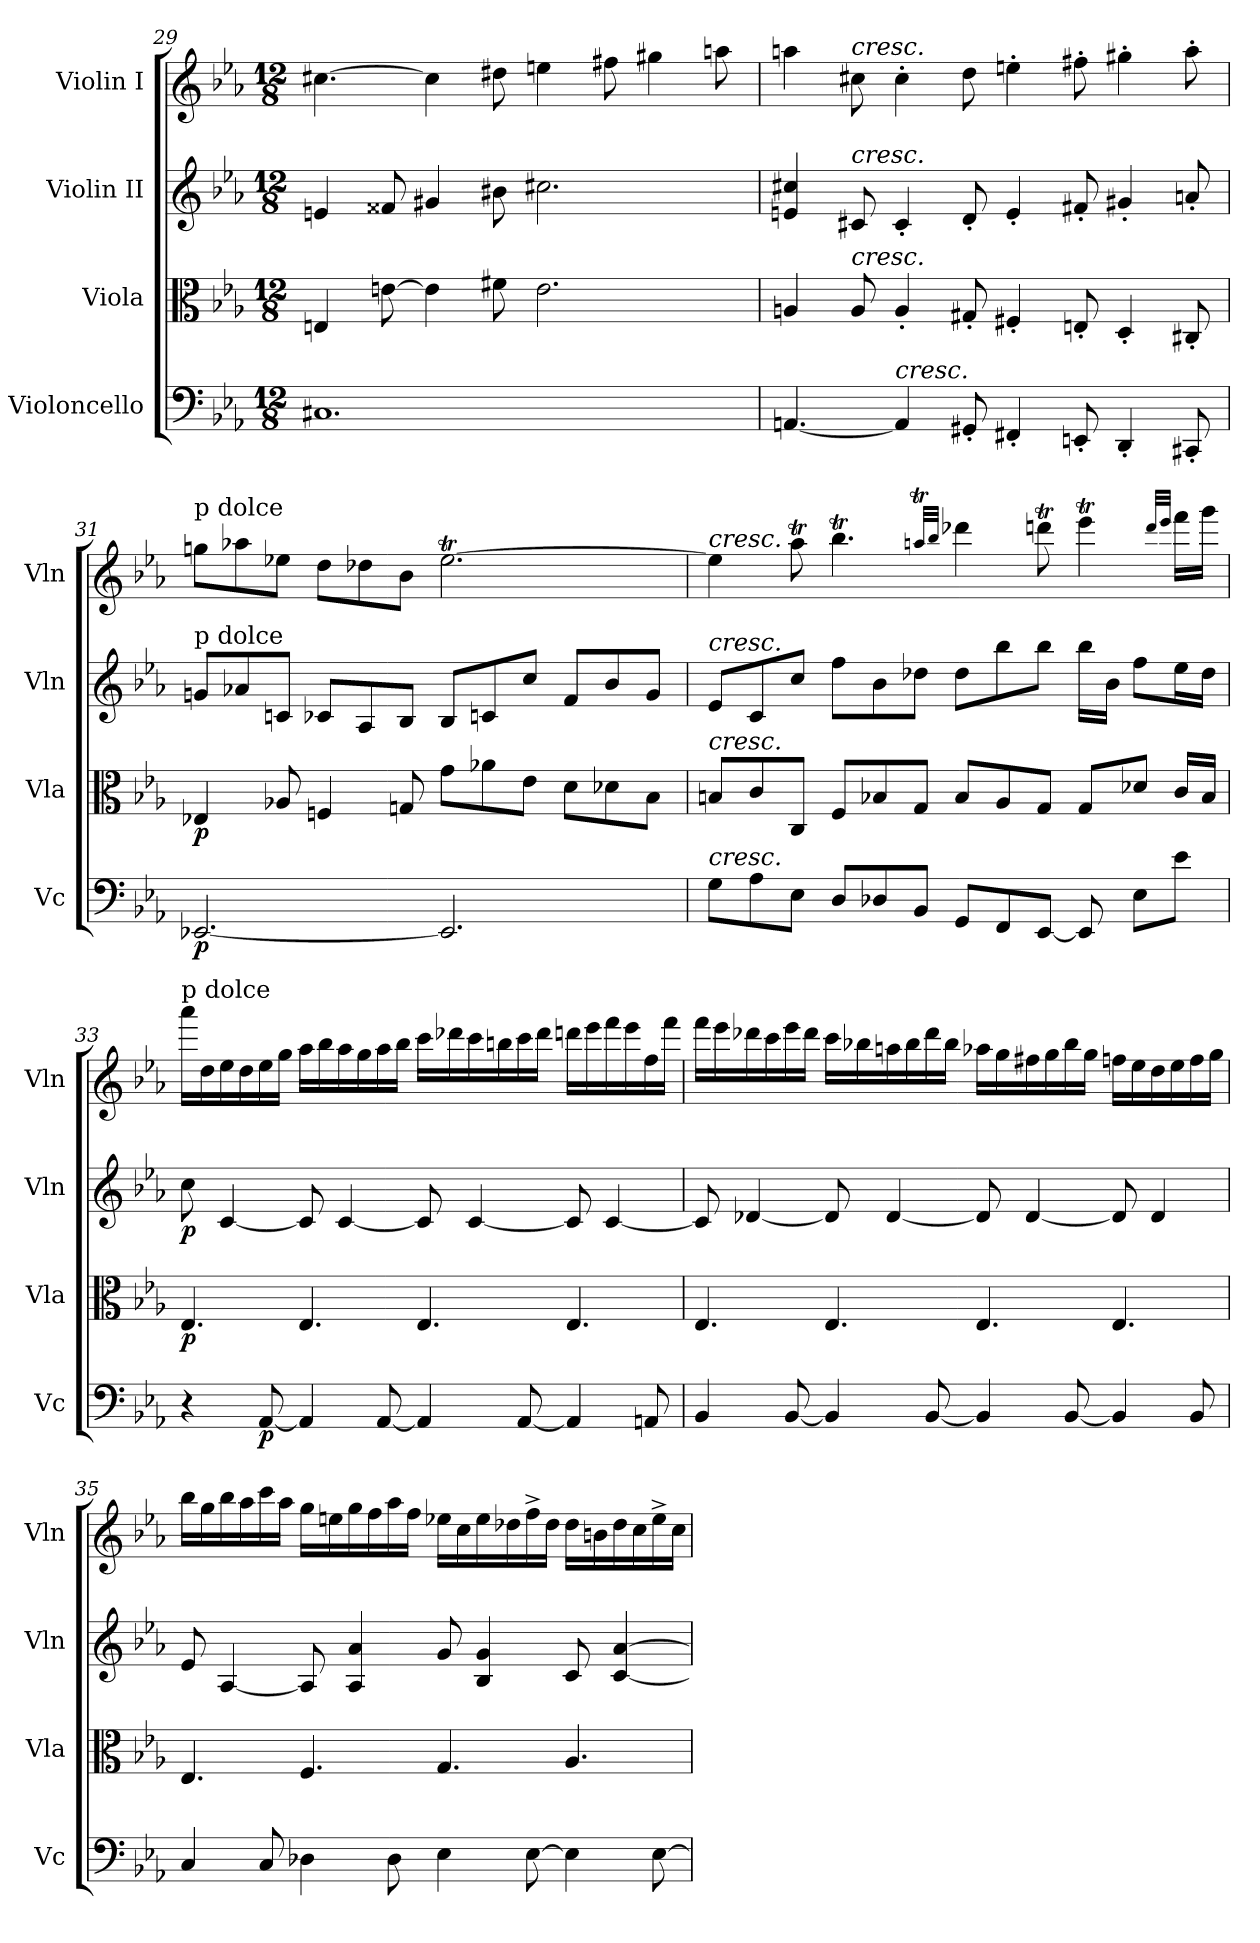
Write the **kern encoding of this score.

**kern	**dynam	**kern	**dynam	**kern	**dynam	**kern
*part4	*part4	*part3	*part3	*part2	*part2	*part1
*staff4	*staff4	*staff3	*staff3	*staff2	*staff2	*staff1
*I"Violoncello	*	*I"Viola	*	*I"Violin II	*	*I"Violin I
*I'Vc	*	*I'Vla	*	*I'Vln	*	*I'Vln
*clefF4	*	*clefC3	*	*clefG2	*	*clefG2
*k[b-e-a-]	*	*k[b-e-a-]	*	*k[b-e-a-]	*	*k[b-e-a-]
*M12/8	*	*M12/8	*	*M12/8	*	*M12/8
=29	=29	=29	=29	=29	=29	=29
1.C#X	.	4En/	.	4en/	.	[4.cc#X\
.	.	[8en\	.	8f##X/	.	.
.	.	4e\]	.	4g#X/	.	4cc#\]
.	.	8f#X\	.	8b#X\	.	8dd#X\
.	.	2.e\	.	2.cc#X\	.	4een\
.	.	.	.	.	.	8ff#X\
.	.	.	.	.	.	4gg#X\
.	.	.	.	.	.	8aan\
!!LO:LB:g=z
=30	=30	=30	=30	=30	=30	=30
[4.AAn/	.	4An/	.	4en/ 4cc#X/	.	4aan\
!	!	!	!	!	!	!LO:TX:a:i:t=cresc.
!	!	!	!	!LO:TX:a:i:t=cresc.	!	!
!	!	!LO:TX:a:i:t=cresc.	!	!	!	!
.	.	8A/	.	8c#X/	.	8cc#X\
!LO:TX:a:i:t=cresc.	!	!	!	!	!	!
4AA/]	.	4A'/	.	4c#'/	.	4cc#'\
8GG#X'/	.	8G#X'/	.	8d'/	.	8dd\
4FF#X'/	.	4F#X'/	.	4e'/	.	4een'\
8EEn'/	.	8En'/	.	8f#X'/	.	8ff#X'\
4DD'/	.	4D'/	.	4g#X'/	.	4gg#X'\
8CC#X'/	.	8C#X'/	.	8an'/	.	8aa'\
=31	=31	=31	=31	=31	=31	=31
!	!	!	!	!	!	!LO:TX:a:t=p dolce
!	!	!	!	!LO:TX:a:t=p dolce	!	!
!	!LO:DY:b	!	!LO:DY:b	!	!	!
[2.EE-X/	p	4E-X/	p	8gn/L	.	8ggn\L
.	.	.	.	8a-X/	.	8aa-X\
.	.	8A-X/	.	8cn/J	.	8ee-X\J
.	.	4Fn/	.	8c-X/L	.	8dd\L
.	.	.	.	8A-/	.	8dd-X\
.	.	8Gn/	.	8B-/J	.	8b-\J
2.EE-/]	.	8g\L	.	8B-/L	.	[2.ee-T\
.	.	8a-X\	.	8cn/	.	.
.	.	8e-\J	.	8cc/J	.	.
.	.	8d\L	.	8f/L	.	.
.	.	8d-X\	.	8b-/	.	.
.	.	8B-\J	.	8g/J	.	.
!!LO:PB:g=z
=32	=32	=32	=32	=32	=32	=32
!	!	!	!	!	!	!LO:TX:a:i:t=cresc.
!	!	!	!	!LO:TX:a:i:t=cresc.	!	!
!	!	!LO:TX:a:i:t=cresc.	!	!	!	!
!LO:TX:a:i:t=cresc.	!	!	!	!	!	!
8G\L	.	8Bn/L	.	8e-/L	.	4ee-\]
8A-\	.	8c/	.	8c/	.	.
8E-\J	.	8C/J	.	8cc/J	.	8aa-T\
8D/L	.	8F/L	.	8ff\L	.	4.bb-T\
8D-X/	.	8B-X/	.	8b-\	.	.
8BB-/J	.	8G/J	.	8dd-X\J	.	.
.	.	.	.	.	.	32qaant/LLL
.	.	.	.	.	.	32qbb-/JJJ
8GG/L	.	8B-/L	.	8dd-\L	.	4ddd-X\
8FF/	.	8A-/	.	8bb-\	.	.
[8EE-/J	.	8G/J	.	8bb-\J	.	8dddnt\
8EE-/]	.	8G/L	.	16bb-\LL	.	4eee-T\
.	.	.	.	16b-\JJ	.	.
8E-\L	.	8d-X/J	.	8ff\L	.	.
.	.	.	.	.	.	32qddd/LLL
.	.	.	.	.	.	32qeee-/JJJ
8e-\J	.	16c/LL	.	16ee-\L	.	16fff\LL
.	.	16B-/JJ	.	16dd-\JJ	.	16ggg\JJ
!!LO:LB:g=z
=33	=33	=33	=33	=33	=33	=33
!	!	!	!	!	!	!LO:TX:a:t=p dolce
!	!	!	!LO:DY:b	!	!LO:DY:b	!
4r	.	4.E-/	p	8cc\	p	16aaa-\LL
.	.	.	.	.	.	16dd\
.	.	.	.	[4c/	.	16ee-\
.	.	.	.	.	.	16dd\
!	!LO:DY:b	!	!	!	!	!
[8AA-/	p	.	.	.	.	16ee-\
.	.	.	.	.	.	16gg\JJ
4AA-/]	.	4.E-/	.	8c/]	.	16aa-\LL
.	.	.	.	.	.	16bb-\
.	.	.	.	[4c/	.	16aa-\
.	.	.	.	.	.	16gg\
[8AA-/	.	.	.	.	.	16aa-\
.	.	.	.	.	.	16bb-\JJ
4AA-/]	.	4.E-/	.	8c/]	.	16ccc\LL
.	.	.	.	.	.	16ddd-X\
.	.	.	.	[4c/	.	16ccc\
.	.	.	.	.	.	16bbn\
[8AA-/	.	.	.	.	.	16ccc\
.	.	.	.	.	.	16ddd-\JJ
4AA-/]	.	4.E-/	.	8c/]	.	16dddn\LL
.	.	.	.	.	.	16eee-\
.	.	.	.	[4c/	.	16fff\
.	.	.	.	.	.	16eee-\
8AAn/	.	.	.	.	.	16ff\
.	.	.	.	.	.	16fff\JJ
!!LO:LB:g=z
=34	=34	=34	=34	=34	=34	=34
4BB-/	.	4.E-/	.	8c/]	.	16fff\LL
.	.	.	.	.	.	16eee-\
.	.	.	.	[4d-X/	.	16ddd-X\
.	.	.	.	.	.	16ccc\
[8BB-/	.	.	.	.	.	16eee-\
.	.	.	.	.	.	16ddd-\JJ
4BB-/]	.	4.E-/	.	8d-/]	.	16ccc\LL
.	.	.	.	.	.	16bb-X\
.	.	.	.	[4d-/	.	16aan\
.	.	.	.	.	.	16bb-\
[8BB-/	.	.	.	.	.	16ddd-\
.	.	.	.	.	.	16bb-\JJ
4BB-/]	.	4.E-/	.	8d-/]	.	16aa-X\LL
.	.	.	.	.	.	16gg\
.	.	.	.	[4d-/	.	16ff#X\
.	.	.	.	.	.	16gg\
[8BB-/	.	.	.	.	.	16bb-\
.	.	.	.	.	.	16gg\JJ
4BB-/]	.	4.E-/	.	8d-/]	.	16ffn\LL
.	.	.	.	.	.	16ee-\
.	.	.	.	4d-/	.	16dd\
.	.	.	.	.	.	16ee-\
8BB-/	.	.	.	.	.	16ff\
.	.	.	.	.	.	16gg\JJ
!!LO:PB:g=z
=35	=35	=35	=35	=35	=35	=35
4C/	.	4.E-/	.	8e-/	.	16bb-\LL
.	.	.	.	.	.	16gg\
.	.	.	.	[4A-/	.	16bb-\
.	.	.	.	.	.	16aa-\
8C/	.	.	.	.	.	16ccc\
.	.	.	.	.	.	16aa-\JJ
4D-X\	.	4.F/	.	8A-/]	.	16gg\LL
.	.	.	.	.	.	16een\
.	.	.	.	4A-/ 4a-/	.	16gg\
.	.	.	.	.	.	16ff\
8D-\	.	.	.	.	.	16aa-\
.	.	.	.	.	.	16ff\JJ
4E-\	.	4.G/	.	8g/	.	16ee-X\LL
.	.	.	.	.	.	16cc\
.	.	.	.	4B-/ 4g/	.	16ee-\
.	.	.	.	.	.	16dd-X\
[8E-\	.	.	.	.	.	16ff^\
.	.	.	.	.	.	16dd-\JJ
4E-\]	.	4.A-/	.	8c/	.	16dd-\LL
.	.	.	.	.	.	16bn\
.	.	.	.	[4c/ [4a-/	.	16dd-\
.	.	.	.	.	.	16cc\
[8E-\	.	.	.	.	.	16ee-^\
.	.	.	.	.	.	16cc\JJ
=	=	=	=	=	=	=
*-	*-	*-	*-	*-	*-	*-
